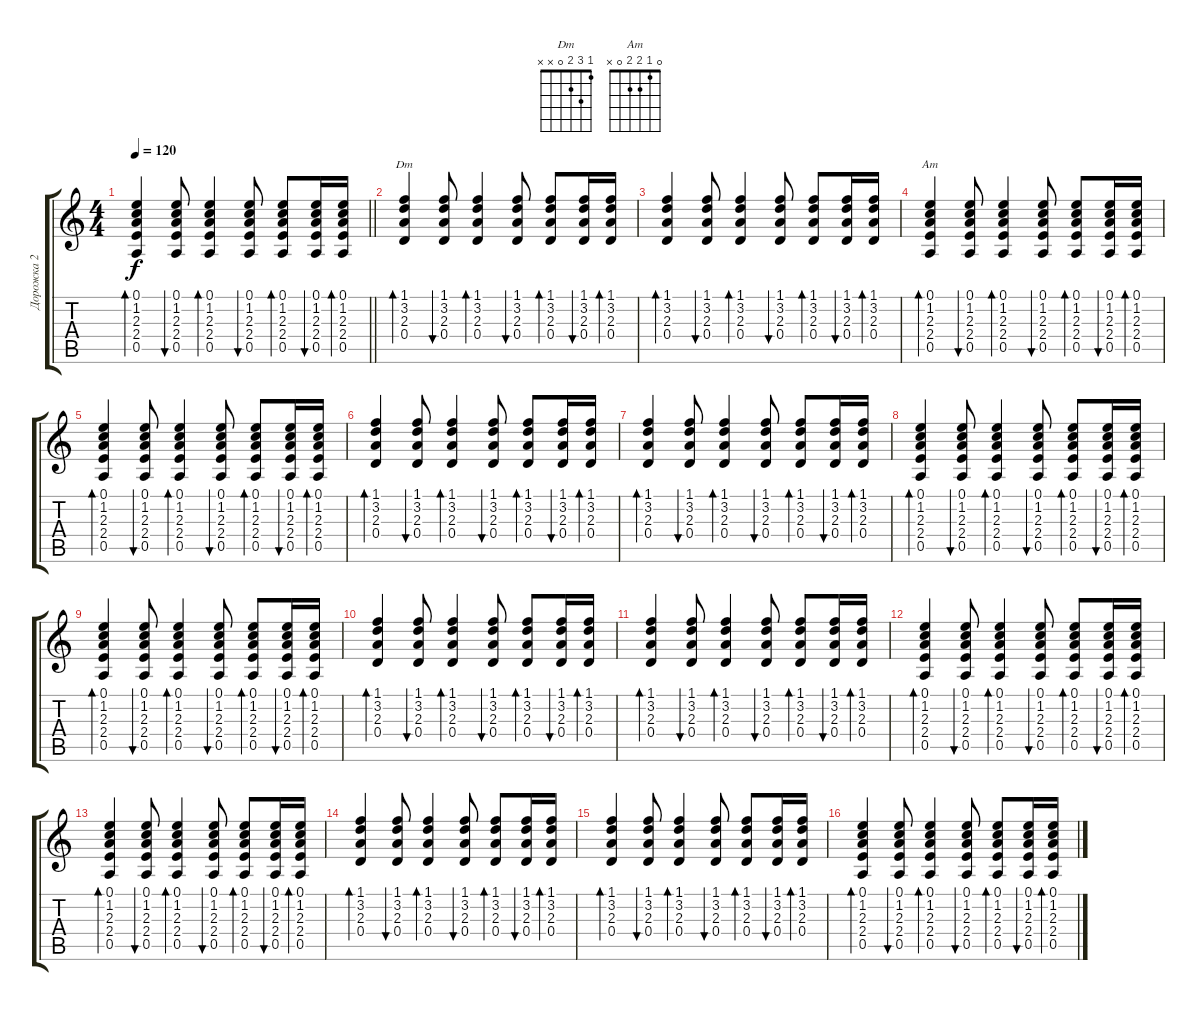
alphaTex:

\track ("Дорожка 2" "Дорожка 2") {instrument acousticguitarsteel}
\staff {score tabs}
\tuning (E4 B3 G3 D3 A2 E2) {hide}
\chord ("Dm" 1 3 2 0 x x)
\chord ("Am" 0 1 2 2 0 x)
\ts (4 4)
\tempo 120
\clef g2
\barLineRight lightlight
\ks c
(0.1 1.2 2.3 2.4 0.5).4{bd 60 dy f} (0.1 1.2 2.3 2.4 0.5).8{bu 60} (0.1 1.2 2.3 2.4 0.5).4{bd 60} (0.1 1.2 2.3 2.4 0.5).8{bu 60} (0.1 1.2 2.3 2.4 0.5).8{bd 60} (0.1 1.2 2.3 2.4 0.5).16{bu 60} (0.1 1.2 2.3 2.4 0.5).16{bd 60} |
(1.1 3.2 2.3 0.4).4{bd 60 ch "Dm"} (1.1 3.2 2.3 0.4).8{bu 60} (1.1 3.2 2.3 0.4).4{bd 60} (1.1 3.2 2.3 0.4).8{bu 60} (1.1 3.2 2.3 0.4).8{bd 60} (1.1 3.2 2.3 0.4).16{bu 60} (1.1 3.2 2.3 0.4).16{bd 60} |
(1.1 3.2 2.3 0.4).4{bd 60} (1.1 3.2 2.3 0.4).8{bu 60} (1.1 3.2 2.3 0.4).4{bd 60} (1.1 3.2 2.3 0.4).8{bu 60} (1.1 3.2 2.3 0.4).8{bd 60} (1.1 3.2 2.3 0.4).16{bu 60} (1.1 3.2 2.3 0.4).16{bd 60} |
(0.1 1.2 2.3 2.4 0.5).4{bd 60 ch "Am"} (0.1 1.2 2.3 2.4 0.5).8{bu 60} (0.1 1.2 2.3 2.4 0.5).4{bd 60} (0.1 1.2 2.3 2.4 0.5).8{bu 60} (0.1 1.2 2.3 2.4 0.5).8{bd 60} (0.1 1.2 2.3 2.4 0.5).16{bu 60} (0.1 1.2 2.3 2.4 0.5).16{bd 60} |
(0.1 1.2 2.3 2.4 0.5).4{bd 60} (0.1 1.2 2.3 2.4 0.5).8{bu 60} (0.1 1.2 2.3 2.4 0.5).4{bd 60} (0.1 1.2 2.3 2.4 0.5).8{bu 60} (0.1 1.2 2.3 2.4 0.5).8{bd 60} (0.1 1.2 2.3 2.4 0.5).16{bu 60} (0.1 1.2 2.3 2.4 0.5).16{bd 60} |
(1.1 3.2 2.3 0.4).4{bd 60} (1.1 3.2 2.3 0.4).8{bu 60} (1.1 3.2 2.3 0.4).4{bd 60} (1.1 3.2 2.3 0.4).8{bu 60} (1.1 3.2 2.3 0.4).8{bd 60} (1.1 3.2 2.3 0.4).16{bu 60} (1.1 3.2 2.3 0.4).16{bd 60} |
(1.1 3.2 2.3 0.4).4{bd 60} (1.1 3.2 2.3 0.4).8{bu 60} (1.1 3.2 2.3 0.4).4{bd 60} (1.1 3.2 2.3 0.4).8{bu 60} (1.1 3.2 2.3 0.4).8{bd 60} (1.1 3.2 2.3 0.4).16{bu 60} (1.1 3.2 2.3 0.4).16{bd 60} |
(0.1 1.2 2.3 2.4 0.5).4{bd 60} (0.1 1.2 2.3 2.4 0.5).8{bu 60} (0.1 1.2 2.3 2.4 0.5).4{bd 60} (0.1 1.2 2.3 2.4 0.5).8{bu 60} (0.1 1.2 2.3 2.4 0.5).8{bd 60} (0.1 1.2 2.3 2.4 0.5).16{bu 60} (0.1 1.2 2.3 2.4 0.5).16{bd 60} |
(0.1 1.2 2.3 2.4 0.5).4{bd 60} (0.1 1.2 2.3 2.4 0.5).8{bu 60} (0.1 1.2 2.3 2.4 0.5).4{bd 60} (0.1 1.2 2.3 2.4 0.5).8{bu 60} (0.1 1.2 2.3 2.4 0.5).8{bd 60} (0.1 1.2 2.3 2.4 0.5).16{bu 60} (0.1 1.2 2.3 2.4 0.5).16{bd 60} |
(1.1 3.2 2.3 0.4).4{bd 60} (1.1 3.2 2.3 0.4).8{bu 60} (1.1 3.2 2.3 0.4).4{bd 60} (1.1 3.2 2.3 0.4).8{bu 60} (1.1 3.2 2.3 0.4).8{bd 60} (1.1 3.2 2.3 0.4).16{bu 60} (1.1 3.2 2.3 0.4).16{bd 60} |
(1.1 3.2 2.3 0.4).4{bd 60} (1.1 3.2 2.3 0.4).8{bu 60} (1.1 3.2 2.3 0.4).4{bd 60} (1.1 3.2 2.3 0.4).8{bu 60} (1.1 3.2 2.3 0.4).8{bd 60} (1.1 3.2 2.3 0.4).16{bu 60} (1.1 3.2 2.3 0.4).16{bd 60} |
(0.1 1.2 2.3 2.4 0.5).4{bd 60} (0.1 1.2 2.3 2.4 0.5).8{bu 60} (0.1 1.2 2.3 2.4 0.5).4{bd 60} (0.1 1.2 2.3 2.4 0.5).8{bu 60} (0.1 1.2 2.3 2.4 0.5).8{bd 60} (0.1 1.2 2.3 2.4 0.5).16{bu 60} (0.1 1.2 2.3 2.4 0.5).16{bd 60} |
(0.1 1.2 2.3 2.4 0.5).4{bd 60} (0.1 1.2 2.3 2.4 0.5).8{bu 60} (0.1 1.2 2.3 2.4 0.5).4{bd 60} (0.1 1.2 2.3 2.4 0.5).8{bu 60} (0.1 1.2 2.3 2.4 0.5).8{bd 60} (0.1 1.2 2.3 2.4 0.5).16{bu 60} (0.1 1.2 2.3 2.4 0.5).16{bd 60} |
(1.1 3.2 2.3 0.4).4{bd 60} (1.1 3.2 2.3 0.4).8{bu 60} (1.1 3.2 2.3 0.4).4{bd 60} (1.1 3.2 2.3 0.4).8{bu 60} (1.1 3.2 2.3 0.4).8{bd 60} (1.1 3.2 2.3 0.4).16{bu 60} (1.1 3.2 2.3 0.4).16{bd 60} |
(1.1 3.2 2.3 0.4).4{bd 60} (1.1 3.2 2.3 0.4).8{bu 60} (1.1 3.2 2.3 0.4).4{bd 60} (1.1 3.2 2.3 0.4).8{bu 60} (1.1 3.2 2.3 0.4).8{bd 60} (1.1 3.2 2.3 0.4).16{bu 60} (1.1 3.2 2.3 0.4).16{bd 60} |
(0.1 1.2 2.3 2.4 0.5).4{bd 60} (0.1 1.2 2.3 2.4 0.5).8{bu 60} (0.1 1.2 2.3 2.4 0.5).4{bd 60} (0.1 1.2 2.3 2.4 0.5).8{bu 60} (0.1 1.2 2.3 2.4 0.5).8{bd 60} (0.1 1.2 2.3 2.4 0.5).16{bu 60} (0.1 1.2 2.3 2.4 0.5).16{bd 60}
